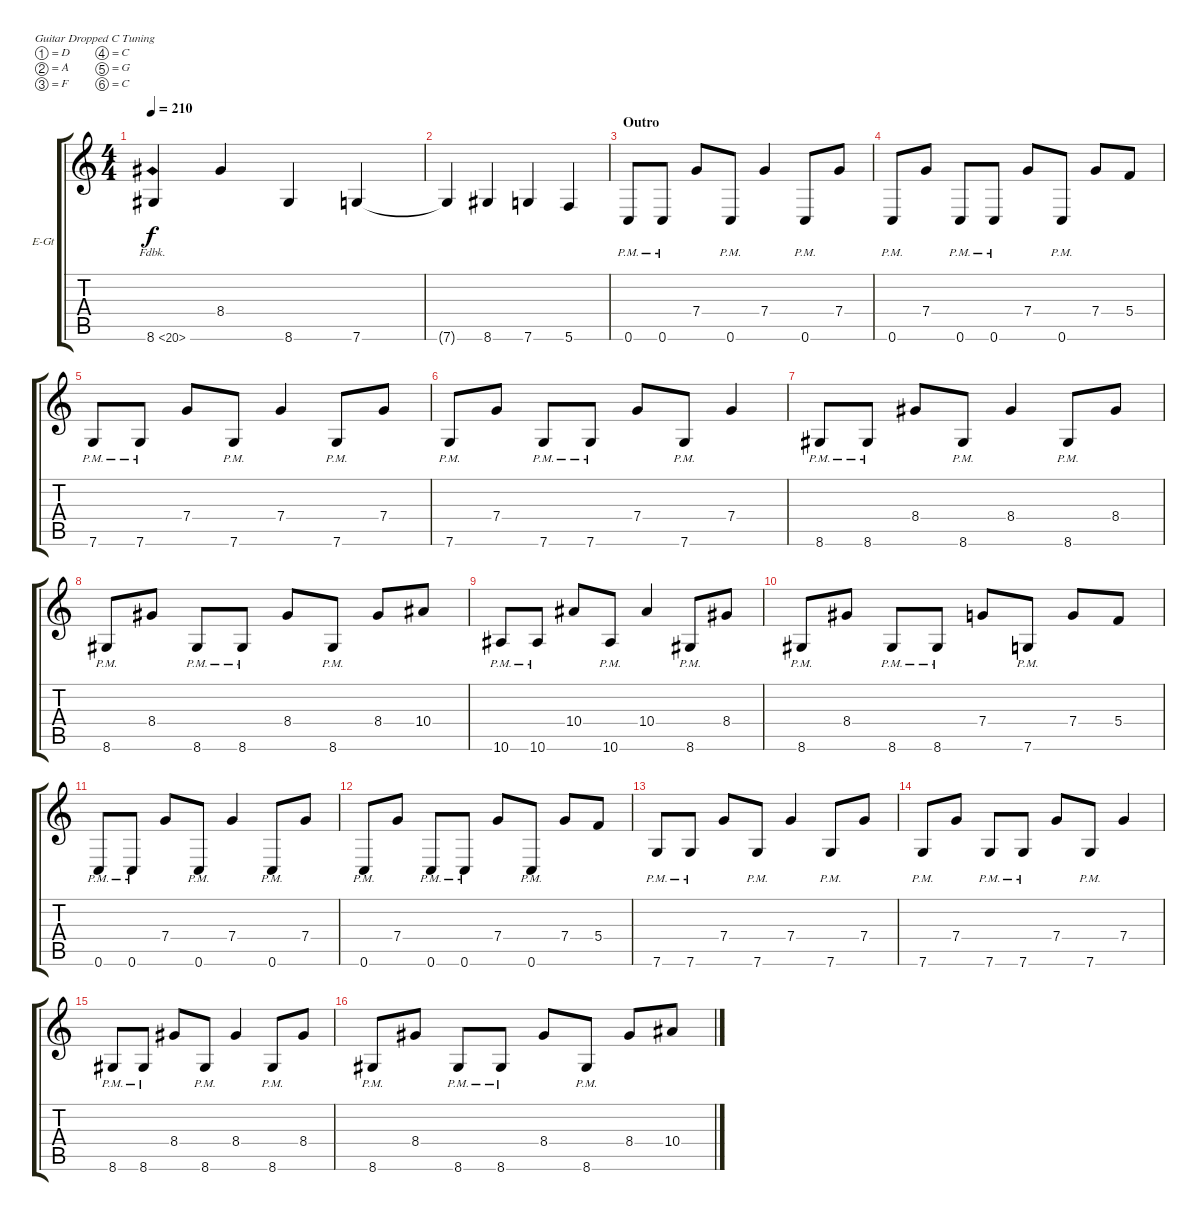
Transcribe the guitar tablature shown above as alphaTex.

\defaultSystemsLayout 4
\bracketExtendMode groupsimilarinstruments
\firstSystemTrackNameOrientation horizontal
\otherSystemsTrackNameOrientation horizontal
\track ("Guitar 1" "E-Gt") {instrument distortionguitar}
\staff {score tabs}
\tuning (D4 A3 F3 C3 G2 C2)
\ts (4 4)
\tempo 210
\clef g2
\ks c
8.6{fh 12 t}.4{dy f} 8.4.4 8.6.4 7.6.4 |
7.6{t}.4 8.6.4 7.6.4 5.6.4 |
\section ("" "Outro")
0.6{pm}.8 0.6{pm}.8 7.4.8 0.6{pm}.8 7.4.4 0.6{pm}.8 7.4.8 |
0.6{pm}.8 7.4.8 0.6{pm}.8 0.6{pm}.8 7.4.8 0.6{pm}.8 7.4.8 5.4.8 |
7.6{pm}.8 7.6{pm}.8 7.4.8 7.6{pm}.8 7.4.4 7.6{pm}.8 7.4.8 |
7.6{pm}.8 7.4.8 7.6{pm}.8 7.6{pm}.8 7.4.8 7.6{pm}.8 7.4.4 |
8.6{pm}.8 8.6{pm}.8 8.4.8 8.6{pm}.8 8.4.4 8.6{pm}.8 8.4.8 |
8.6{pm}.8 8.4.8 8.6{pm}.8 8.6{pm}.8 8.4.8 8.6{pm}.8 8.4.8 10.4.8 |
10.6{pm}.8 10.6{pm}.8 10.4.8 10.6{pm}.8 10.4.4 8.6{pm}.8 8.4.8 |
8.6{pm}.8 8.4.8 8.6{pm}.8 8.6{pm}.8 7.4.8 7.6{pm}.8 7.4.8 5.4.8 |
0.6{pm}.8 0.6{pm}.8 7.4.8 0.6{pm}.8 7.4.4 0.6{pm}.8 7.4.8 |
0.6{pm}.8 7.4.8 0.6{pm}.8 0.6{pm}.8 7.4.8 0.6{pm}.8 7.4.8 5.4.8 |
7.6{pm}.8 7.6{pm}.8 7.4.8 7.6{pm}.8 7.4.4 7.6{pm}.8 7.4.8 |
7.6{pm}.8 7.4.8 7.6{pm}.8 7.6{pm}.8 7.4.8 7.6{pm}.8 7.4.4 |
8.6{pm}.8 8.6{pm}.8 8.4.8 8.6{pm}.8 8.4.4 8.6{pm}.8 8.4.8 |
8.6{pm}.8 8.4.8 8.6{pm}.8 8.6{pm}.8 8.4.8 8.6{pm}.8 8.4.8 10.4.8
